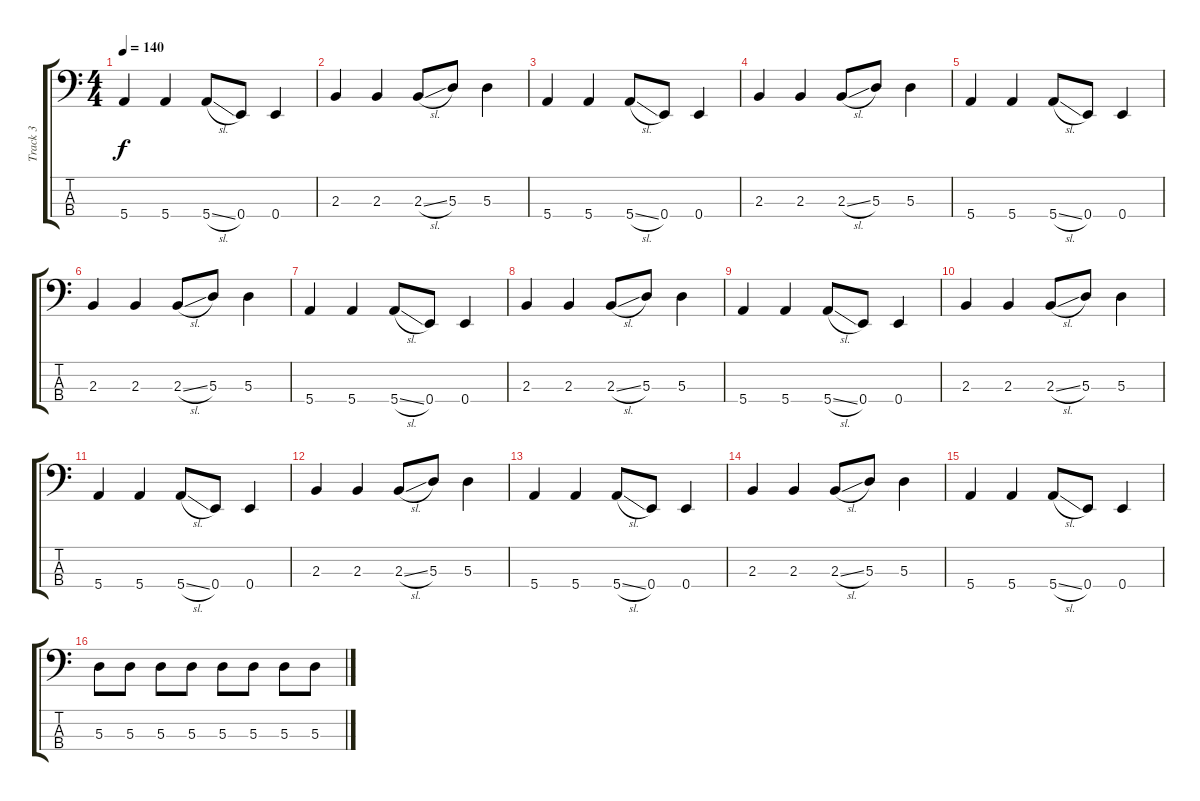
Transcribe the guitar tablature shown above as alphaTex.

\track ("Track 3" "Track 3") {instrument electricbassfinger}
\staff {score tabs}
\tuning (G2 D2 A1 E1) {hide}
\ts (4 4)
\tempo 140
\clef f4
\ks c
5.4.4{dy f} 5.4.4 5.4{sl}.8 0.4.8 0.4.4 |
2.3.4 2.3.4 2.3{sl}.8 5.3.8 5.3.4 |
5.4.4 5.4.4 5.4{sl}.8 0.4.8 0.4.4 |
2.3.4 2.3.4 2.3{sl}.8 5.3.8 5.3.4 |
5.4.4 5.4.4 5.4{sl}.8 0.4.8 0.4.4 |
2.3.4 2.3.4 2.3{sl}.8 5.3.8 5.3.4 |
5.4.4 5.4.4 5.4{sl}.8 0.4.8 0.4.4 |
2.3.4 2.3.4 2.3{sl}.8 5.3.8 5.3.4 |
5.4.4 5.4.4 5.4{sl}.8 0.4.8 0.4.4 |
2.3.4 2.3.4 2.3{sl}.8 5.3.8 5.3.4 |
5.4.4 5.4.4 5.4{sl}.8 0.4.8 0.4.4 |
2.3.4 2.3.4 2.3{sl}.8 5.3.8 5.3.4 |
5.4.4 5.4.4 5.4{sl}.8 0.4.8 0.4.4 |
2.3.4 2.3.4 2.3{sl}.8 5.3.8 5.3.4 |
5.4.4 5.4.4 5.4{sl}.8 0.4.8 0.4.4 |
5.3.8 5.3.8 5.3.8 5.3.8 5.3.8 5.3.8 5.3.8 5.3.8
